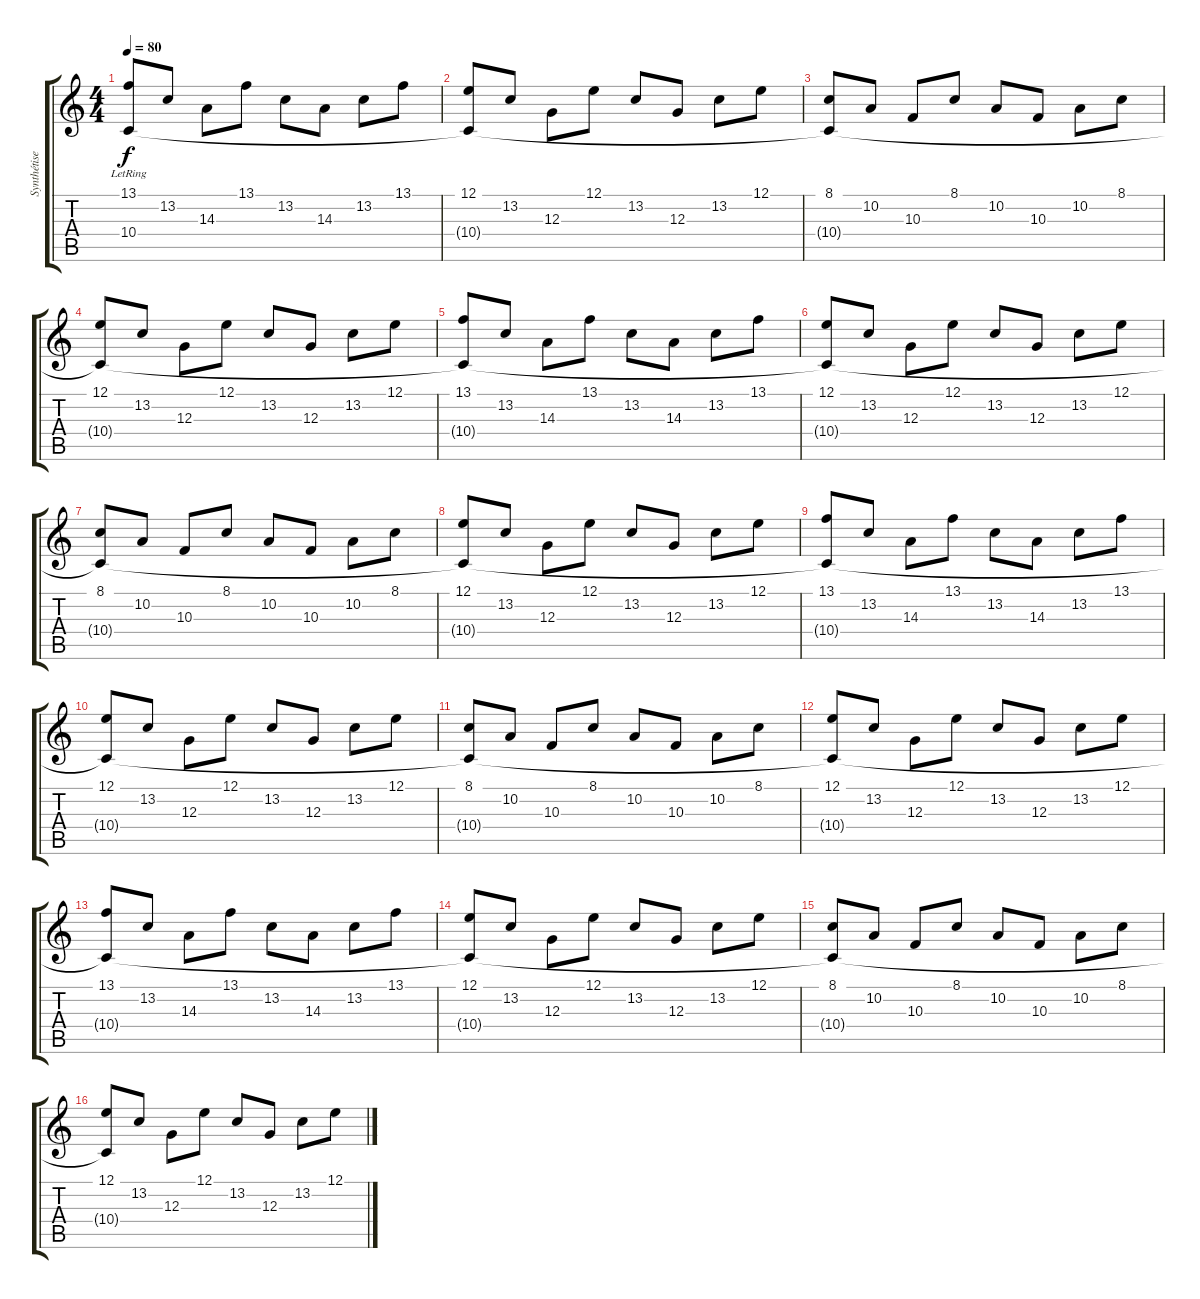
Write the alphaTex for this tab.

\track ("Synthétiseur" "Synthétise") {instrument drawbarorgan}
\staff {score tabs}
\tuning (E4 B3 G3 D3 A2 E2) {hide}
\ts (4 4)
\tempo 80
\clef g2
\ks c
(13.1 10.4{lr}).8{dy f instrument drawbarorgan} 13.2.8 14.3.8 13.1.8 13.2.8 14.3.8 13.2.8 13.1.8 |
(12.1 10.4{t}).8 13.2.8 12.3.8 12.1.8 13.2.8 12.3.8 13.2.8 12.1.8 |
(8.1 10.4{t}).8 10.2.8 10.3.8 8.1.8 10.2.8 10.3.8 10.2.8 8.1.8 |
(12.1 10.4{t}).8 13.2.8 12.3.8 12.1.8 13.2.8 12.3.8 13.2.8 12.1.8 |
(13.1 10.4{t}).8 13.2.8 14.3.8 13.1.8 13.2.8 14.3.8 13.2.8 13.1.8 |
(12.1 10.4{t}).8 13.2.8 12.3.8 12.1.8 13.2.8 12.3.8 13.2.8 12.1.8 |
(8.1 10.4{t}).8 10.2.8 10.3.8 8.1.8 10.2.8 10.3.8 10.2.8 8.1.8 |
(12.1 10.4{t}).8 13.2.8 12.3.8 12.1.8 13.2.8 12.3.8 13.2.8 12.1.8 |
(13.1 10.4{t}).8 13.2.8 14.3.8 13.1.8 13.2.8 14.3.8 13.2.8 13.1.8 |
(12.1 10.4{t}).8 13.2.8 12.3.8 12.1.8 13.2.8 12.3.8 13.2.8 12.1.8 |
(8.1 10.4{t}).8 10.2.8 10.3.8 8.1.8 10.2.8 10.3.8 10.2.8 8.1.8 |
(12.1 10.4{t}).8 13.2.8 12.3.8 12.1.8 13.2.8 12.3.8 13.2.8 12.1.8 |
(13.1 10.4{t}).8 13.2.8 14.3.8 13.1.8 13.2.8 14.3.8 13.2.8 13.1.8 |
(12.1 10.4{t}).8 13.2.8 12.3.8 12.1.8 13.2.8 12.3.8 13.2.8 12.1.8 |
(8.1 10.4{t}).8 10.2.8 10.3.8 8.1.8 10.2.8 10.3.8 10.2.8 8.1.8 |
(12.1 10.4{t}).8 13.2.8 12.3.8 12.1.8 13.2.8 12.3.8 13.2.8 12.1.8
